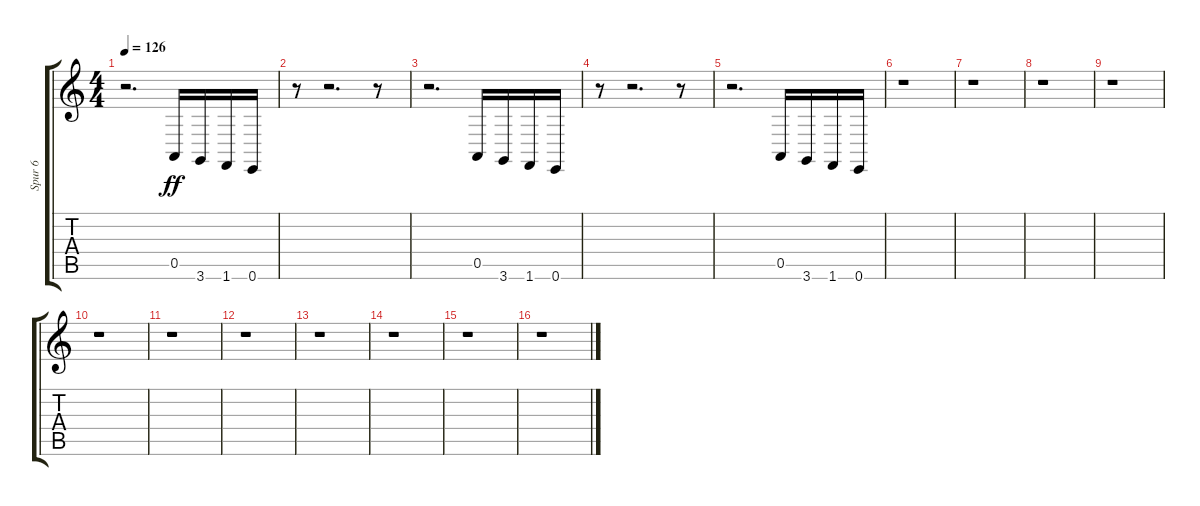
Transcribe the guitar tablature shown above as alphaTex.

\track ("Spur 6" "Spur 6") {instrument baritonesax}
\staff {score tabs}
\tuning (E4 B3 G3 D3 A2 E2) {hide}
\ts (4 4)
\tempo 126
\clef g2
\ks c
r.2{d dy ff} 0.5.16 3.6.16 1.6.16 0.6.16 |
r.8 r.2{d} r.8 |
r.2{d} 0.5.16 3.6.16 1.6.16 0.6.16 |
r.8 r.2{d} r.8 |
r.2{d} 0.5.16 3.6.16 1.6.16 0.6.16 |
r.1 |
r.1 |
r.1 |
r.1 |
r.1 |
r.1 |
r.1 |
r.1 |
r.1 |
r.1 |
r.1
